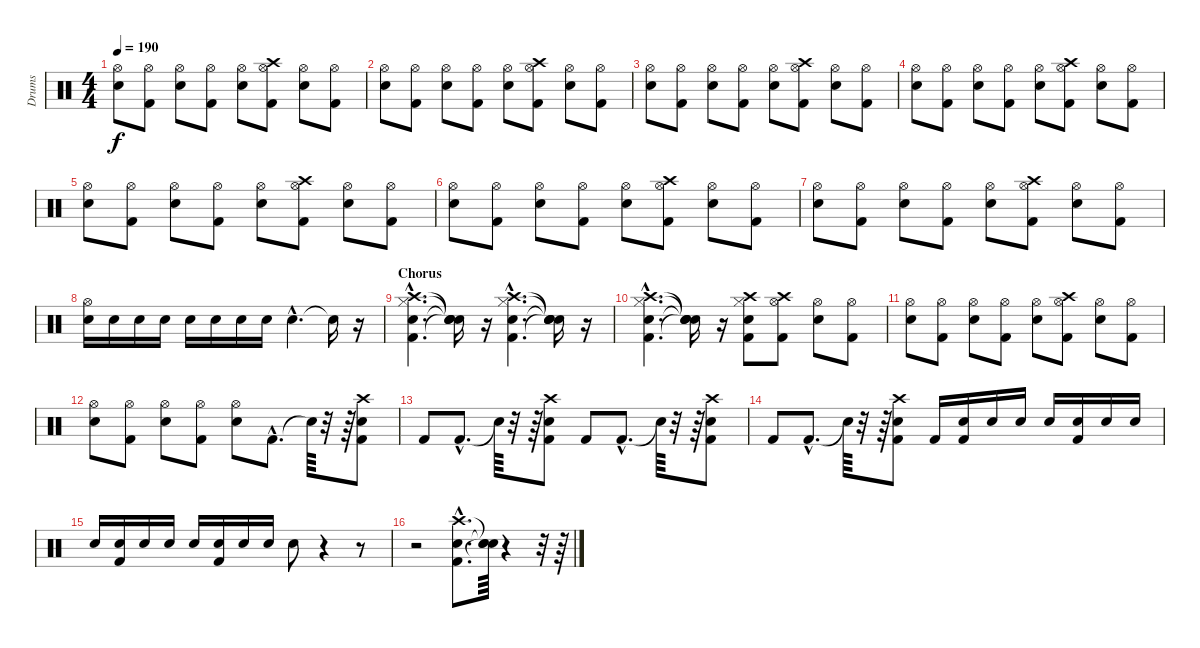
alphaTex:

\track ("Drums" "Drums") {instrument percussion}
\staff {score}
\articulation defaults
\ts (4 4)
\tempo 190
\clef neutral
\ks c
("Snare (hit) 2" "Hi-Hat (open)").8{dy f} ("Kick (hit) 2" "Hi-Hat (open)").8 ("Snare (hit) 2" "Hi-Hat (open)").8 ("Kick (hit) 2" "Hi-Hat (open)").8 ("Snare (hit) 2" "Hi-Hat (open)").8 ("Kick (hit) 2" "Hi-Hat (open)" "Crash high (hit)").8 ("Snare (hit) 2" "Hi-Hat (open)").8 ("Kick (hit) 2" "Hi-Hat (open)").8 |
("Snare (hit) 2" "Hi-Hat (open)").8 ("Kick (hit) 2" "Hi-Hat (open)").8 ("Snare (hit) 2" "Hi-Hat (open)").8 ("Kick (hit) 2" "Hi-Hat (open)").8 ("Snare (hit) 2" "Hi-Hat (open)").8 ("Kick (hit) 2" "Hi-Hat (open)" "Crash high (hit)").8 ("Snare (hit) 2" "Hi-Hat (open)").8 ("Kick (hit) 2" "Hi-Hat (open)").8 |
("Snare (hit) 2" "Hi-Hat (open)").8 ("Kick (hit) 2" "Hi-Hat (open)").8 ("Snare (hit) 2" "Hi-Hat (open)").8 ("Kick (hit) 2" "Hi-Hat (open)").8 ("Snare (hit) 2" "Hi-Hat (open)").8 ("Kick (hit) 2" "Hi-Hat (open)" "Crash high (hit)").8 ("Snare (hit) 2" "Hi-Hat (open)").8 ("Kick (hit) 2" "Hi-Hat (open)").8 |
("Snare (hit) 2" "Hi-Hat (open)").8 ("Kick (hit) 2" "Hi-Hat (open)").8 ("Snare (hit) 2" "Hi-Hat (open)").8 ("Kick (hit) 2" "Hi-Hat (open)").8 ("Snare (hit) 2" "Hi-Hat (open)").8 ("Kick (hit) 2" "Hi-Hat (open)" "Crash high (hit)").8 ("Snare (hit) 2" "Hi-Hat (open)").8 ("Kick (hit) 2" "Hi-Hat (open)").8 |
("Snare (hit) 2" "Hi-Hat (open)").8 ("Kick (hit) 2" "Hi-Hat (open)").8 ("Snare (hit) 2" "Hi-Hat (open)").8 ("Kick (hit) 2" "Hi-Hat (open)").8 ("Snare (hit) 2" "Hi-Hat (open)").8 ("Kick (hit) 2" "Hi-Hat (open)" "Crash high (hit)").8 ("Snare (hit) 2" "Hi-Hat (open)").8 ("Kick (hit) 2" "Hi-Hat (open)").8 |
("Snare (hit) 2" "Hi-Hat (open)").8 ("Kick (hit) 2" "Hi-Hat (open)").8 ("Snare (hit) 2" "Hi-Hat (open)").8 ("Kick (hit) 2" "Hi-Hat (open)").8 ("Snare (hit) 2" "Hi-Hat (open)").8 ("Kick (hit) 2" "Hi-Hat (open)" "Crash high (hit)").8 ("Snare (hit) 2" "Hi-Hat (open)").8 ("Kick (hit) 2" "Hi-Hat (open)").8 |
("Snare (hit) 2" "Hi-Hat (open)").8 ("Kick (hit) 2" "Hi-Hat (open)").8 ("Snare (hit) 2" "Hi-Hat (open)").8 ("Kick (hit) 2" "Hi-Hat (open)").8 ("Snare (hit) 2" "Hi-Hat (open)").8 ("Kick (hit) 2" "Hi-Hat (open)" "Crash high (hit)").8 ("Snare (hit) 2" "Hi-Hat (open)").8 ("Kick (hit) 2" "Hi-Hat (open)").8 |
("Snare (hit) 2" "Hi-Hat (open)").16 "Snare (hit) 2".16 "Snare (hit) 2".16 "Snare (hit) 2".16 "Snare (hit) 2".16 "Snare (hit) 2".16 "Snare (hit) 2".16 "Snare (hit) 2".16 "Snare (hit) 2"{hac}.4{d} "Snare (hit)"{t}.16 r.16 |
\section ("" "Chorus")
("Kick (hit) 2"{hac} "Snare (hit) 2"{hac} "Hi-Hat (closed)"{hac} "Crash high (hit)"{hac}).4{d} ("Snare (hit)"{t} "Snare (hit)"{t} "Snare (hit)"{t} "Snare (hit)"{t}).16 r.16 ("Kick (hit) 2"{hac} "Snare (hit) 2"{hac} "Hi-Hat (closed)"{hac} "Crash high (hit)"{hac}).4{d} ("Snare (hit)"{t} "Snare (hit)"{t} "Snare (hit)"{t} "Snare (hit)"{t}).16 r.16 |
("Kick (hit) 2"{hac} "Snare (hit) 2"{hac} "Hi-Hat (closed)"{hac} "Crash high (hit)"{hac}).4{d} ("Snare (hit)"{t} "Snare (hit)"{t} "Snare (hit)"{t} "Snare (hit)"{t}).16 r.16 ("Kick (hit) 2" "Snare (hit) 2" "Hi-Hat (closed)" "Crash high (hit)").8 ("Kick (hit) 2" "Hi-Hat (open)" "Crash high (hit)").8 ("Snare (hit) 2" "Hi-Hat (open)").8 ("Kick (hit) 2" "Hi-Hat (open)").8 |
("Snare (hit) 2" "Hi-Hat (open)").8 ("Kick (hit) 2" "Hi-Hat (open)").8 ("Snare (hit) 2" "Hi-Hat (open)").8 ("Kick (hit) 2" "Hi-Hat (open)").8 ("Snare (hit) 2" "Hi-Hat (open)").8 ("Kick (hit) 2" "Hi-Hat (open)" "Crash high (hit)").8 ("Snare (hit) 2" "Hi-Hat (open)").8 ("Kick (hit) 2" "Hi-Hat (open)").8 |
("Snare (hit) 2" "Hi-Hat (open)").8 ("Kick (hit) 2" "Hi-Hat (open)").8 ("Snare (hit) 2" "Hi-Hat (open)").8 ("Kick (hit) 2" "Hi-Hat (open)").8 ("Snare (hit) 2" "Hi-Hat (open)").8 "Kick (hit) 2"{hac}.8{d} "Snare (hit)"{t}.64 r.32 r.64 ("Kick (hit) 2" "Snare (hit) 2" "Crash high (hit)").8 |
"Kick (hit) 2".8 "Kick (hit) 2"{hac}.8{d} "Snare (hit)"{t}.64 r.32 r.64 ("Kick (hit) 2" "Snare (hit) 2" "Crash high (hit)").8 "Kick (hit) 2".8 "Kick (hit) 2"{hac}.8{d} "Snare (hit)"{t}.64 r.32 r.64 ("Kick (hit) 2" "Snare (hit) 2" "Crash high (hit)").8 |
"Kick (hit) 2".8 "Kick (hit) 2"{hac}.8{d} "Snare (hit)"{t}.64 r.32 r.64 ("Kick (hit) 2" "Snare (hit) 2" "Crash high (hit)").8 "Kick (hit) 2".16 ("Kick (hit) 2" "Snare (hit) 2").16 "Snare (hit) 2".16 "Snare (hit) 2".16 "Snare (hit) 2".16 ("Kick (hit) 2" "Snare (hit) 2").16 "Snare (hit) 2".16 "Snare (hit) 2".16 |
"Snare (hit) 2".16 ("Kick (hit) 2" "Snare (hit) 2").16 "Snare (hit) 2".16 "Snare (hit) 2".16 "Snare (hit) 2".16 ("Kick (hit) 2" "Snare (hit) 2").16 "Snare (hit) 2".16 "Snare (hit) 2".16 "Snare (hit) 2".8 r.4 r.8 |
r.2 ("Kick (hit) 2"{hac} "Snare (hit) 2"{hac} "Crash high (hit)"{hac}).8{d} ("Snare (hit)"{t} "Snare (hit)"{t} "Snare (hit)"{t}).64 r.4 r.32 r.64
